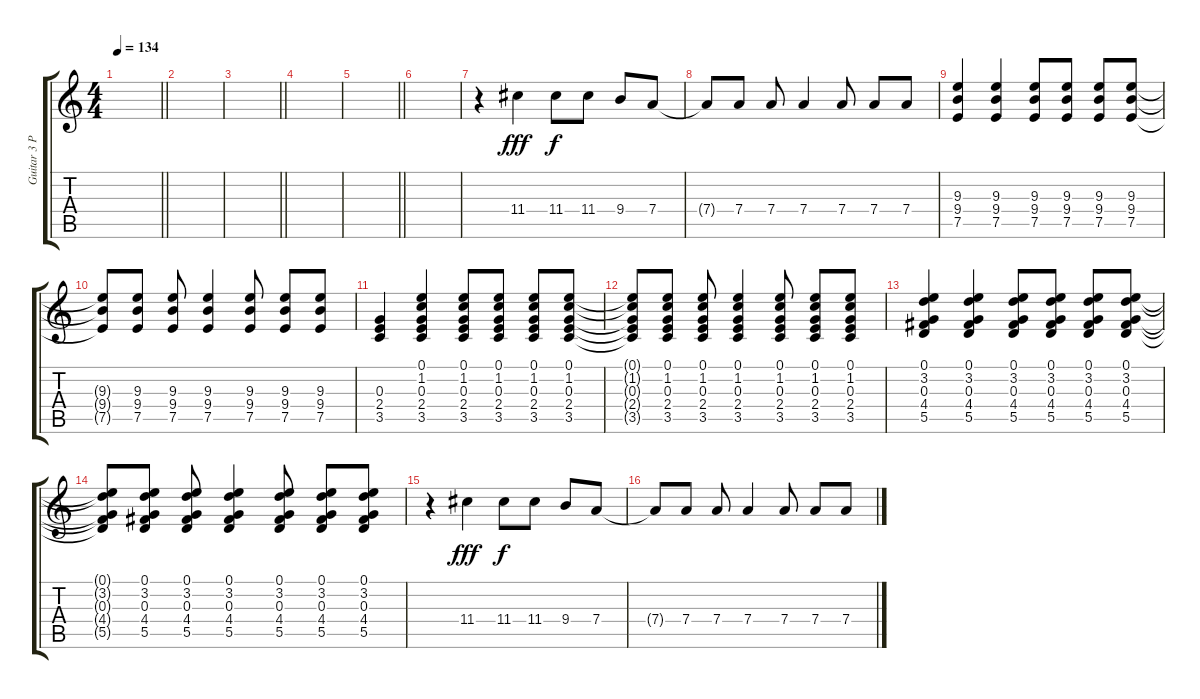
\track ("Guitar 3 Pat" "Guitar 3 P") {instrument distortionguitar}
\staff {score tabs}
\tuning (E4 B3 G3 D3 A2 E2) {hide}
\ts (4 4)
\tempo 134
\clef g2
\barLineRight lightlight
\ks c
|
|
\barLineRight lightlight
|
|
\barLineRight lightlight
|
|
r.4 11.4.4{dy fff} 11.4.8{dy f} 11.4.8 9.4.8 7.4.8 |
7.4{t}.8 7.4.8 7.4.8 7.4.4 7.4.8 7.4.8 7.4.8 |
(9.3 9.4 7.5).4 (9.3 9.4 7.5).4 (9.3 9.4 7.5).8 (9.3 9.4 7.5).8 (9.3 9.4 7.5).8 (9.3 9.4 7.5).8 |
(9.3{t} 9.4{t} 7.5{t}).8 (9.3 9.4 7.5).8 (9.3 9.4 7.5).8 (9.3 9.4 7.5).4 (9.3 9.4 7.5).8 (9.3 9.4 7.5).8 (9.3 9.4 7.5).8 |
(0.3 2.4 3.5).4 (0.1 1.2 0.3 2.4 3.5).4 (0.1 1.2 0.3 2.4 3.5).8 (0.1 1.2 0.3 2.4 3.5).8 (0.1 1.2 0.3 2.4 3.5).8 (0.1 1.2 0.3 2.4 3.5).8 |
(0.1{t} 1.2{t} 0.3{t} 2.4{t} 3.5{t}).8 (0.1 1.2 0.3 2.4 3.5).8 (0.1 1.2 0.3 2.4 3.5).8 (0.1 1.2 0.3 2.4 3.5).4 (0.1 1.2 0.3 2.4 3.5).8 (0.1 1.2 0.3 2.4 3.5).8 (0.1 1.2 0.3 2.4 3.5).8 |
(0.1 3.2 0.3 4.4 5.5).4 (0.1 3.2 0.3 4.4 5.5).4 (0.1 3.2 0.3 4.4 5.5).8 (0.1 3.2 0.3 4.4 5.5).8 (0.1 3.2 0.3 4.4 5.5).8 (0.1 3.2 0.3 4.4 5.5).8 |
(0.1{t} 3.2{t} 0.3{t} 4.4{t} 5.5{t}).8 (0.1 3.2 0.3 4.4 5.5).8 (0.1 3.2 0.3 4.4 5.5).8 (0.1 3.2 0.3 4.4 5.5).4 (0.1 3.2 0.3 4.4 5.5).8 (0.1 3.2 0.3 4.4 5.5).8 (0.1 3.2 0.3 4.4 5.5).8 |
r.4 11.4.4{dy fff} 11.4.8{dy f} 11.4.8 9.4.8 7.4.8 |
7.4{t}.8 7.4.8 7.4.8 7.4.4 7.4.8 7.4.8 7.4.8
